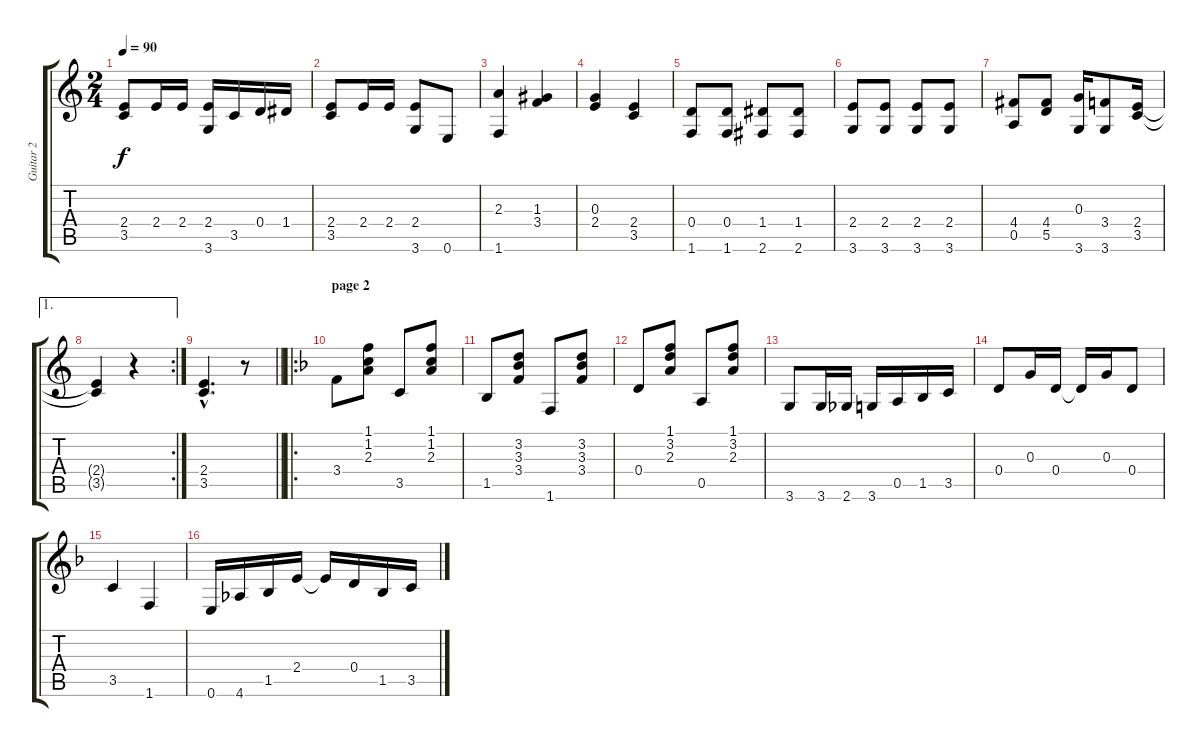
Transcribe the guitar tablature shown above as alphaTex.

\track ("Guitar 2" "Guitar 2") {instrument acousticguitarsteel}
\staff {score tabs}
\tuning (E4 B3 G3 D3 A2 E2) {hide}
\ts (2 4)
\tempo 90
\clef g2
\ks c
(2.4 3.5).8{dy f} 2.4.16 2.4.16 (2.4 3.6).16 3.5.16 0.4.16 1.4.16 |
(2.4 3.5).8 2.4.16 2.4.16 (2.4 3.6).8 0.6.8 |
(2.3 1.6).4 (1.3 3.4).4 |
(0.3 2.4).4 (2.4 3.5).4 |
(0.4 1.6).8 (0.4 1.6).8 (1.4 2.6).8 (1.4 2.6).8 |
(2.4 3.6).8 (2.4 3.6).8 (2.4 3.6).8 (2.4 3.6).8 |
(4.4 0.5).8 (4.4 5.5).8 (0.3 3.6).16 (3.4 3.6).8 (2.4 3.5).16 |
\ae 1
\rc 2
(2.4{t} 3.5{t}).4 r.4 |
\barLineRight lightlight
(2.4{hac} 3.5{hac}).4{d} r.8 |
\ro
\section ("" "page 2")
\ks f
3.4.8 (1.1 1.2 2.3).8 3.5.8 (1.1 1.2 2.3).8 |
1.5.8 (3.2 3.3 3.4).8 1.6.8 (3.2 3.3 3.4).8 |
0.4.8 (1.1 3.2 2.3).8 0.5.8 (1.1 3.2 2.3).8 |
3.6.8 3.6.16 2.6.16 3.6.16 0.5.16 1.5.16 3.5.16 |
0.4.8 0.3.16 0.4.16 0.4{t}.16 0.3.16 0.4.8 |
3.5.4 1.6.4 |
0.6.16 4.6.16 1.5.16 2.4.16 2.4{t}.16 0.4.16 1.5.16 3.5.16
